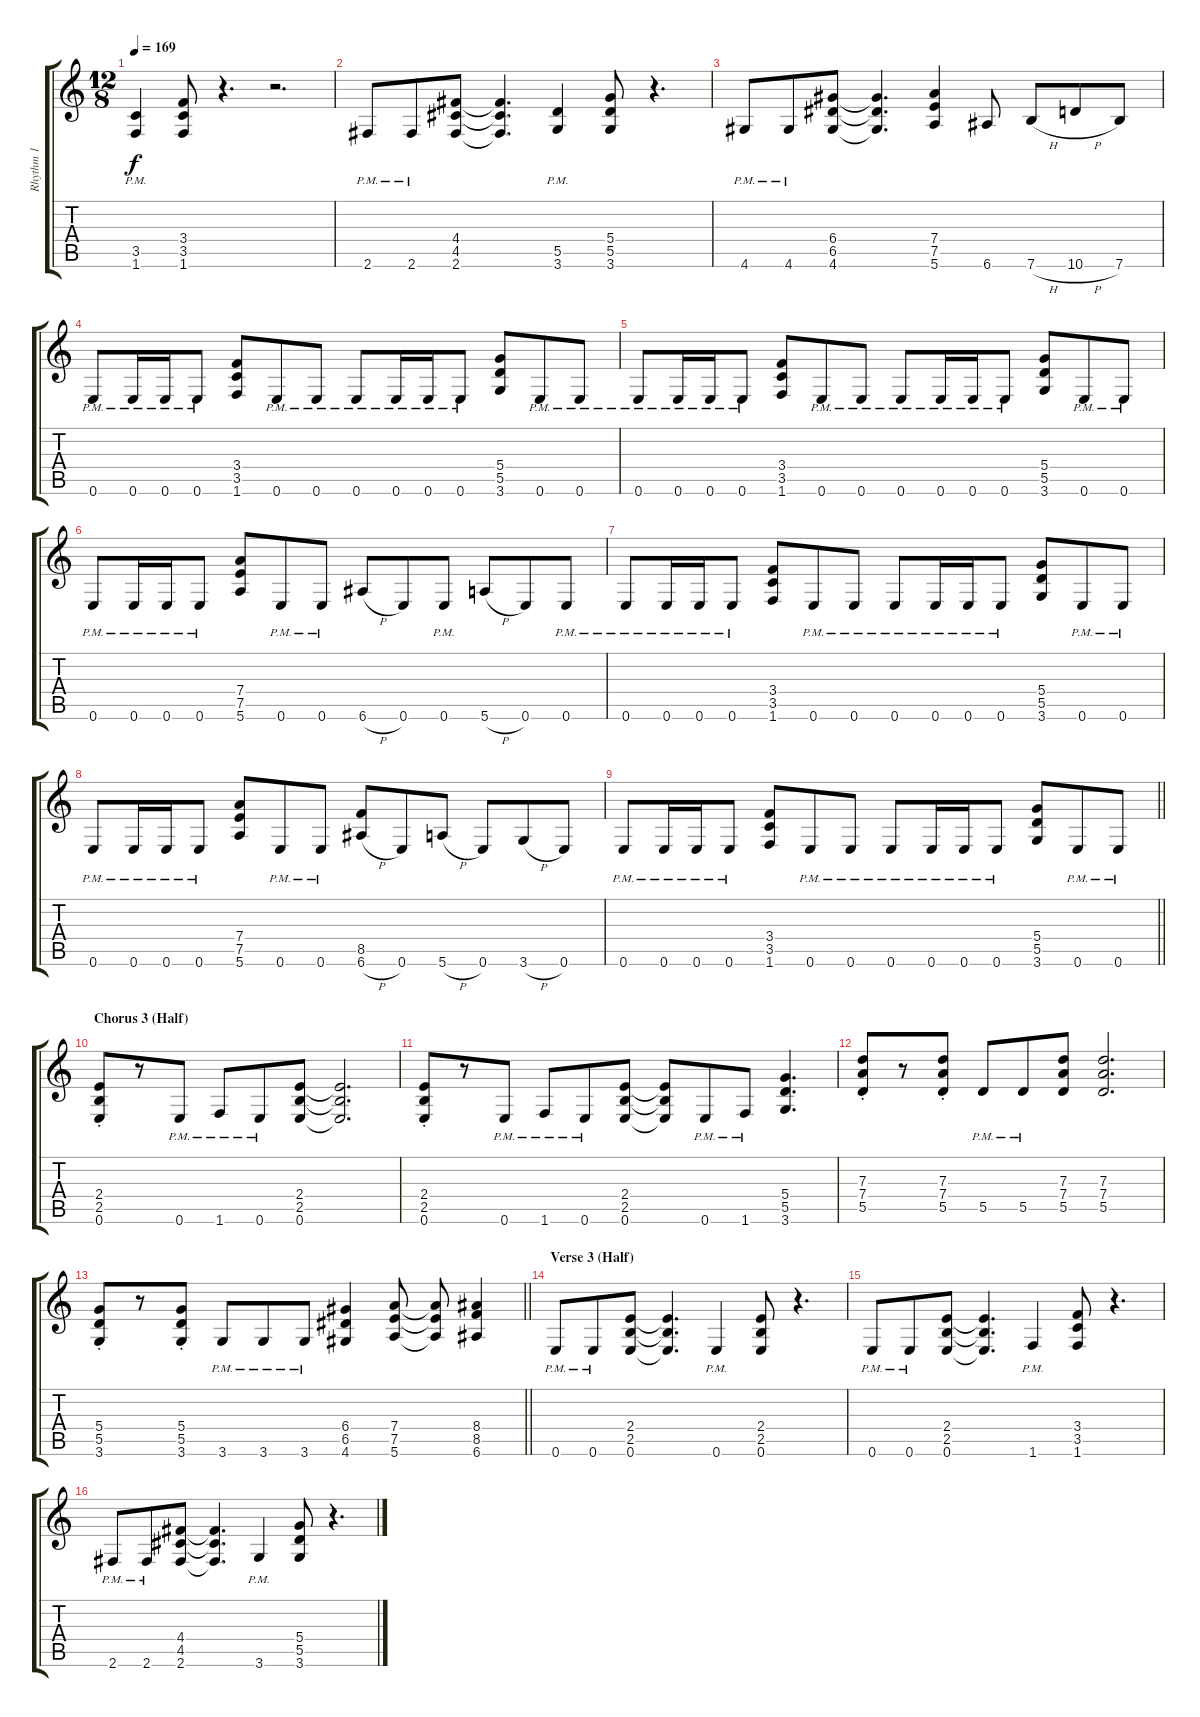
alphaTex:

\track ("Rhythm 1" "Rhythm 1") {instrument distortionguitar}
\staff {score tabs}
\tuning (E4 B3 G3 D3 A2 E2) {hide}
\ts (12 8)
\tempo 169
\clef g2
\ks c
(3.5{pm} 1.6{pm}).4{dy f} (3.4 3.5 1.6).8 r.4{d} r.2{d} |
2.6{pm}.8 2.6{pm}.8 (4.4 4.5 2.6).8 (4.4{t} 4.5{t} 2.6{t}).4{d} (5.5{pm} 3.6{pm}).4 (5.4 5.5 3.6).8 r.4{d} |
4.6{pm}.8 4.6{pm}.8 (6.4 6.5 4.6).8 (6.4{t} 6.5{t} 4.6{t}).4{d} (7.4 7.5 5.6).4 6.6.8 7.6{h}.8 10.6{h}.8 7.6.8 |
0.6{pm}.8 0.6{pm}.16 0.6{pm}.16 0.6{pm}.8 (3.4 3.5 1.6).8 0.6{pm}.8 0.6{pm}.8 0.6{pm}.8 0.6{pm}.16 0.6{pm}.16 0.6{pm}.8 (5.4 5.5 3.6).8 0.6{pm}.8 0.6{pm}.8 |
0.6{pm}.8 0.6{pm}.16 0.6{pm}.16 0.6{pm}.8 (3.4 3.5 1.6).8 0.6{pm}.8 0.6{pm}.8 0.6{pm}.8 0.6{pm}.16 0.6{pm}.16 0.6{pm}.8 (5.4 5.5 3.6).8 0.6{pm}.8 0.6{pm}.8 |
0.6{pm}.8 0.6{pm}.16 0.6{pm}.16 0.6{pm}.8 (7.4 7.5 5.6).8 0.6{pm}.8 0.6{pm}.8 6.6{h}.8 0.6.8 0.6{pm}.8 5.6{h}.8 0.6.8 0.6{pm}.8 |
0.6{pm}.8 0.6{pm}.16 0.6{pm}.16 0.6{pm}.8 (3.4 3.5 1.6).8 0.6{pm}.8 0.6{pm}.8 0.6{pm}.8 0.6{pm}.16 0.6{pm}.16 0.6{pm}.8 (5.4 5.5 3.6).8 0.6{pm}.8 0.6{pm}.8 |
0.6{pm}.8 0.6{pm}.16 0.6{pm}.16 0.6{pm}.8 (7.4 7.5 5.6).8 0.6{pm}.8 0.6{pm}.8 (8.5 6.6{h}).8 0.6.8 5.6{h}.8 0.6.8 3.6{h}.8 0.6.8 |
\barLineRight lightlight
0.6{pm}.8 0.6{pm}.16 0.6{pm}.16 0.6{pm}.8 (3.4 3.5 1.6).8 0.6{pm}.8 0.6{pm}.8 0.6{pm}.8 0.6{pm}.16 0.6{pm}.16 0.6{pm}.8 (5.4 5.5 3.6).8 0.6{pm}.8 0.6{pm}.8 |
\section ("" "Chorus 3 (Half)")
(2.4{st} 2.5{st} 0.6{st}).8 r.8 0.6{pm}.8 1.6{pm}.8 0.6{pm}.8 (2.4 2.5 0.6).8 (2.4{t} 2.5{t} 0.6{t}).2{d} |
(2.4{st} 2.5{st} 0.6{st}).8 r.8 0.6{pm}.8 1.6{pm}.8 0.6{pm}.8 (2.4 2.5 0.6).8 (2.4{t} 2.5{t} 0.6{t}).8 0.6{pm}.8 1.6{pm}.8 (5.4 5.5 3.6).4{d} |
(7.3{st} 7.4{st} 5.5{st}).8 r.8 (7.3{st} 7.4{st} 5.5{st}).8 5.5{pm}.8 5.5{pm}.8 (7.3 7.4 5.5).8 (7.3 7.4 5.5).2{d} |
\barLineRight lightlight
(5.4{st} 5.5{st} 3.6{st}).8 r.8 (5.4{st} 5.5{st} 3.6{st}).8 3.6{pm}.8 3.6{pm}.8 3.6{pm}.8 (6.4 6.5 4.6).4 (7.4 7.5 5.6).8 (7.4{t} 7.5{t} 5.6{t}).8 (8.4 8.5 6.6).4 |
\section ("" "Verse 3 (Half)")
0.6{pm}.8 0.6{pm}.8 (2.4 2.5 0.6).8 (2.4{t} 2.5{t} 0.6{t}).4{d} 0.6{pm}.4 (2.4 2.5 0.6).8 r.4{d} |
0.6{pm}.8 0.6{pm}.8 (2.4 2.5 0.6).8 (2.4{t} 2.5{t} 0.6{t}).4{d} 1.6{pm}.4 (3.4 3.5 1.6).8 r.4{d} |
2.6{pm}.8 2.6{pm}.8 (4.4 4.5 2.6).8 (4.4{t} 4.5{t} 2.6{t}).4{d} 3.6{pm}.4 (5.4 5.5 3.6).8 r.4{d}
